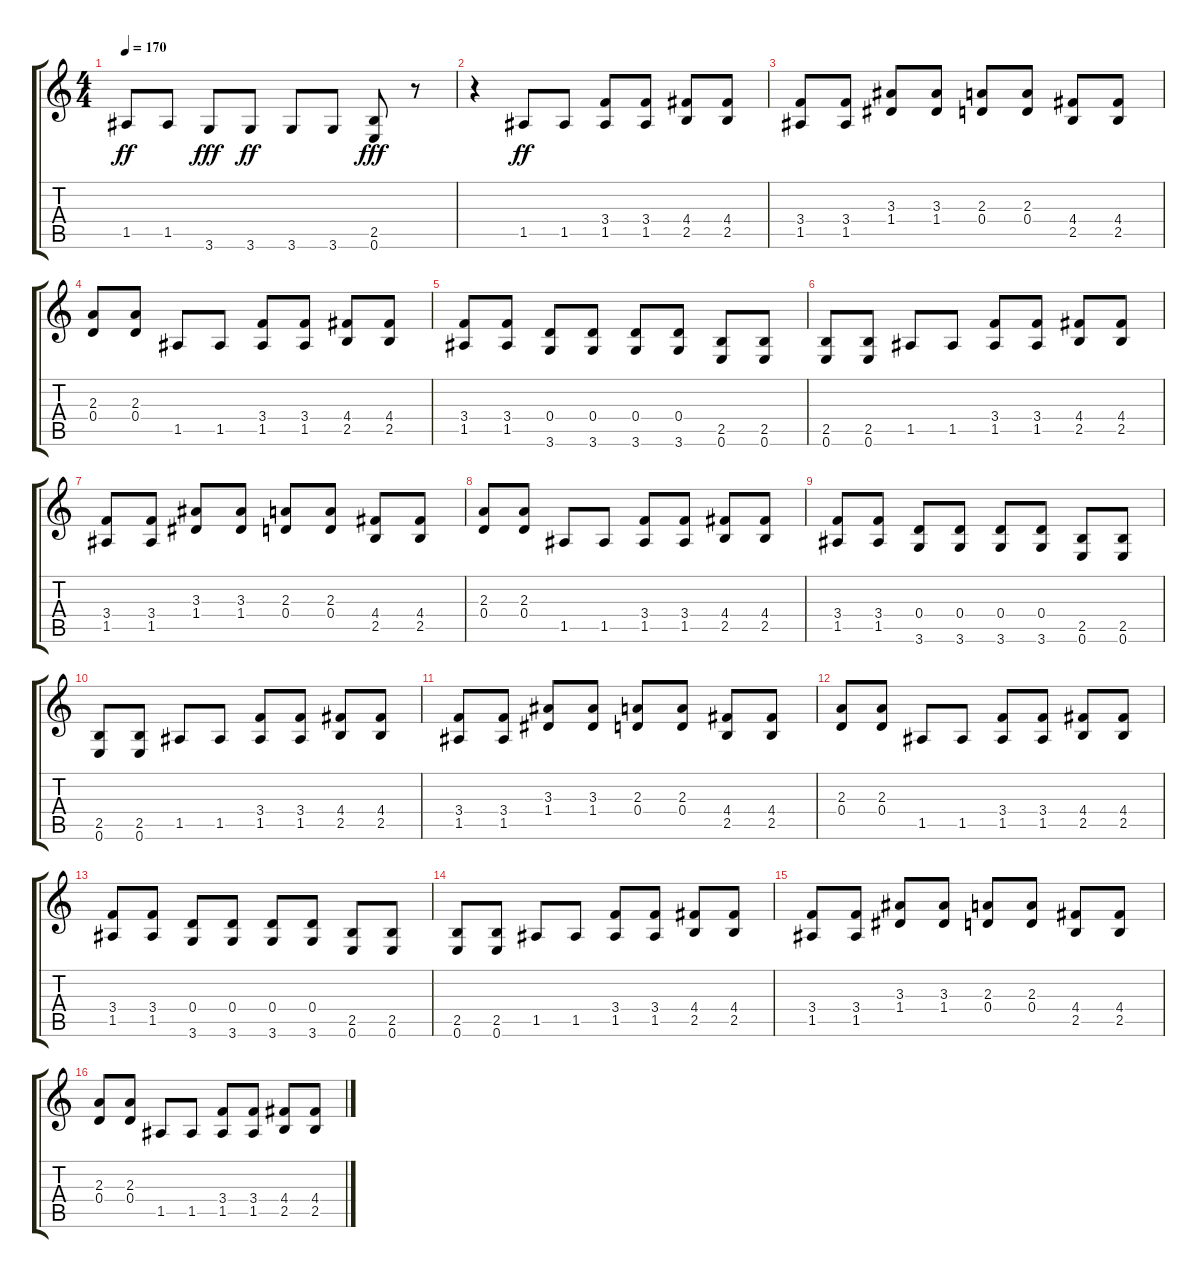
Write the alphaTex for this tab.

\track "" {instrument distortionguitar}
\staff {score tabs}
\tuning (E4 B3 G3 D3 A2 E2) {hide}
\ts (4 4)
\tempo 170
\clef g2
\ks c
1.5.8{dy ff} 1.5.8 3.6.8{dy fff} 3.6.8{dy ff} 3.6.8 3.6.8 (2.5 0.6).8{dy fff} r.8 |
r.4 1.5.8{dy ff} 1.5.8 (3.4 1.5).8 (3.4 1.5).8 (4.4 2.5).8 (4.4 2.5).8 |
(3.4 1.5).8 (3.4 1.5).8 (3.3 1.4).8 (3.3 1.4).8 (2.3 0.4).8 (2.3 0.4).8 (4.4 2.5).8 (4.4 2.5).8 |
(2.3 0.4).8 (2.3 0.4).8 1.5.8 1.5.8 (3.4 1.5).8 (3.4 1.5).8 (4.4 2.5).8 (4.4 2.5).8 |
(3.4 1.5).8 (3.4 1.5).8 (0.4 3.6).8 (0.4 3.6).8 (0.4 3.6).8 (0.4 3.6).8 (2.5 0.6).8 (2.5 0.6).8 |
(2.5 0.6).8 (2.5 0.6).8 1.5.8 1.5.8 (3.4 1.5).8 (3.4 1.5).8 (4.4 2.5).8 (4.4 2.5).8 |
(3.4 1.5).8 (3.4 1.5).8 (3.3 1.4).8 (3.3 1.4).8 (2.3 0.4).8 (2.3 0.4).8 (4.4 2.5).8 (4.4 2.5).8 |
(2.3 0.4).8 (2.3 0.4).8 1.5.8 1.5.8 (3.4 1.5).8 (3.4 1.5).8 (4.4 2.5).8 (4.4 2.5).8 |
(3.4 1.5).8 (3.4 1.5).8 (0.4 3.6).8 (0.4 3.6).8 (0.4 3.6).8 (0.4 3.6).8 (2.5 0.6).8 (2.5 0.6).8 |
(2.5 0.6).8 (2.5 0.6).8 1.5.8 1.5.8 (3.4 1.5).8 (3.4 1.5).8 (4.4 2.5).8 (4.4 2.5).8 |
(3.4 1.5).8 (3.4 1.5).8 (3.3 1.4).8 (3.3 1.4).8 (2.3 0.4).8 (2.3 0.4).8 (4.4 2.5).8 (4.4 2.5).8 |
(2.3 0.4).8 (2.3 0.4).8 1.5.8 1.5.8 (3.4 1.5).8 (3.4 1.5).8 (4.4 2.5).8 (4.4 2.5).8 |
(3.4 1.5).8 (3.4 1.5).8 (0.4 3.6).8 (0.4 3.6).8 (0.4 3.6).8 (0.4 3.6).8 (2.5 0.6).8 (2.5 0.6).8 |
(2.5 0.6).8 (2.5 0.6).8 1.5.8 1.5.8 (3.4 1.5).8 (3.4 1.5).8 (4.4 2.5).8 (4.4 2.5).8 |
(3.4 1.5).8 (3.4 1.5).8 (3.3 1.4).8 (3.3 1.4).8 (2.3 0.4).8 (2.3 0.4).8 (4.4 2.5).8 (4.4 2.5).8 |
(2.3 0.4).8 (2.3 0.4).8 1.5.8 1.5.8 (3.4 1.5).8 (3.4 1.5).8 (4.4 2.5).8 (4.4 2.5).8
